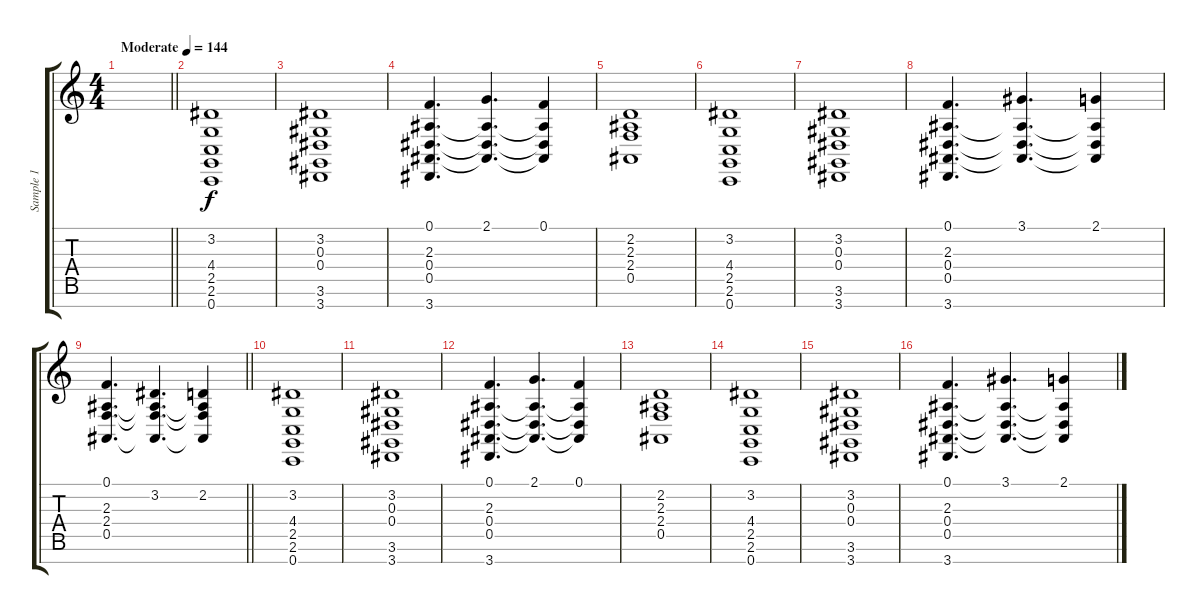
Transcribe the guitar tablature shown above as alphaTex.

\track ("Sample 1" "Sample 1") {instrument pad2warm}
\staff {score tabs}
\tuning (F4 C4 Ab3 Eb3 Bb2 F2 C2) {hide}
\ts (4 4)
\tempo (144 "Moderate")
\clef g2
\barLineRight lightlight
\ks c
|
\section ("" "")
(3.2 4.4 2.5 2.6 0.7).1 |
(3.2 0.3 0.4 3.6 3.7).1 |
(0.1 2.3 0.4 0.5 3.7).4{d} (2.1 2.3{t} 0.4{t} 0.5{t}).4{d} (0.1 2.3{t} 0.4{t} 0.5{t}).4 |
(2.2 2.3 2.4 0.5).1 |
(3.2 4.4 2.5 2.6 0.7).1 |
(3.2 0.3 0.4 3.6 3.7).1 |
(0.1 2.3 0.4 0.5 3.7).4{d} (3.1 2.3{t} 0.4{t} 0.5{t}).4{d} (2.1 2.3{t} 0.4{t} 0.5{t}).4 |
\barLineRight lightlight
(0.1 2.3 2.4 0.5).4{d} (3.2 2.3{t} 2.4{t} 0.5{t}).4{d} (2.2 2.3{t} 2.4{t} 0.5{t}).4 |
\section ("" " ")
(3.2 4.4 2.5 2.6 0.7).1 |
(3.2 0.3 0.4 3.6 3.7).1 |
(0.1 2.3 0.4 0.5 3.7).4{d} (2.1 2.3{t} 0.4{t} 0.5{t}).4{d} (0.1 2.3{t} 0.4{t} 0.5{t}).4 |
(2.2 2.3 2.4 0.5).1 |
(3.2 4.4 2.5 2.6 0.7).1 |
(3.2 0.3 0.4 3.6 3.7).1 |
(0.1 2.3 0.4 0.5 3.7).4{d} (3.1 2.3{t} 0.4{t} 0.5{t}).4{d} (2.1 2.3{t} 0.4{t} 0.5{t}).4
